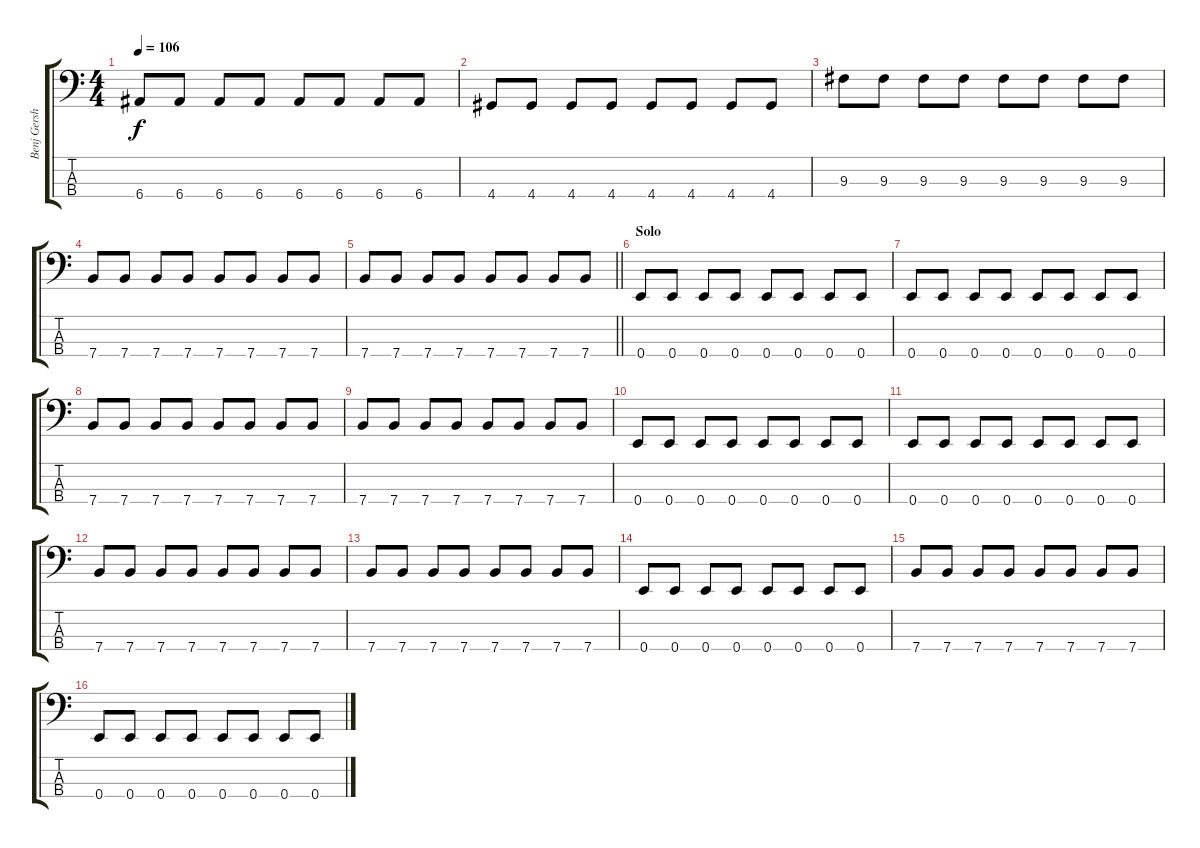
\track ("Benj Gershman" "Benj Gersh") {instrument electricbassfinger}
\staff {score tabs}
\tuning (G2 D2 A1 E1) {hide}
\ts (4 4)
\tempo 106
\clef f4
\ks c
6.4.8{dy f} 6.4.8 6.4.8 6.4.8 6.4.8 6.4.8 6.4.8 6.4.8 |
4.4.8 4.4.8 4.4.8 4.4.8 4.4.8 4.4.8 4.4.8 4.4.8 |
9.3.8 9.3.8 9.3.8 9.3.8 9.3.8 9.3.8 9.3.8 9.3.8 |
7.4.8 7.4.8 7.4.8 7.4.8 7.4.8 7.4.8 7.4.8 7.4.8 |
\barLineRight lightlight
7.4.8 7.4.8 7.4.8 7.4.8 7.4.8 7.4.8 7.4.8 7.4.8 |
\section ("" "Solo")
0.4.8 0.4.8 0.4.8 0.4.8 0.4.8 0.4.8 0.4.8 0.4.8 |
0.4.8 0.4.8 0.4.8 0.4.8 0.4.8 0.4.8 0.4.8 0.4.8 |
7.4.8 7.4.8 7.4.8 7.4.8 7.4.8 7.4.8 7.4.8 7.4.8 |
7.4.8 7.4.8 7.4.8 7.4.8 7.4.8 7.4.8 7.4.8 7.4.8 |
0.4.8 0.4.8 0.4.8 0.4.8 0.4.8 0.4.8 0.4.8 0.4.8 |
0.4.8 0.4.8 0.4.8 0.4.8 0.4.8 0.4.8 0.4.8 0.4.8 |
7.4.8 7.4.8 7.4.8 7.4.8 7.4.8 7.4.8 7.4.8 7.4.8 |
7.4.8 7.4.8 7.4.8 7.4.8 7.4.8 7.4.8 7.4.8 7.4.8 |
0.4.8 0.4.8 0.4.8 0.4.8 0.4.8 0.4.8 0.4.8 0.4.8 |
7.4.8 7.4.8 7.4.8 7.4.8 7.4.8 7.4.8 7.4.8 7.4.8 |
0.4.8 0.4.8 0.4.8 0.4.8 0.4.8 0.4.8 0.4.8 0.4.8
